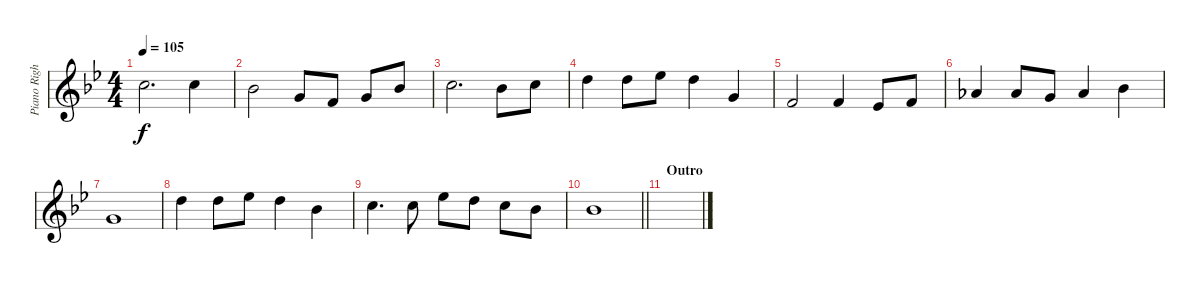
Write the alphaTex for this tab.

\track ("Piano Right" "Piano Righ") {instrument acousticgrandpiano}
\staff {score}
\tuning (E4 B3 G3 D3 A2 E2) {hide}
\ts (4 4)
\tempo 105
\clef g2
\ks bb
8.1.2{d dy f} 8.1.4 |
6.1.2 8.2.8 6.2.8 8.2.8 6.1.8 |
8.1.2{d} 6.1.8 8.1.8 |
10.1.4 10.1.8 11.1.8 10.1.4 8.2.4 |
10.3.2 10.3.4 8.3.8 10.3.8 |
9.2.4 9.2.8 8.2.8 9.2.4 6.1.4 |
8.2.1 |
10.1.4 10.1.8 11.1.8 10.1.4 11.2.4 |
8.1.4{d} 8.1.8 11.1.8 10.1.8 8.1.8 6.1.8 |
\barLineRight lightlight
6.1.1 |
\section ("" "Outro")
